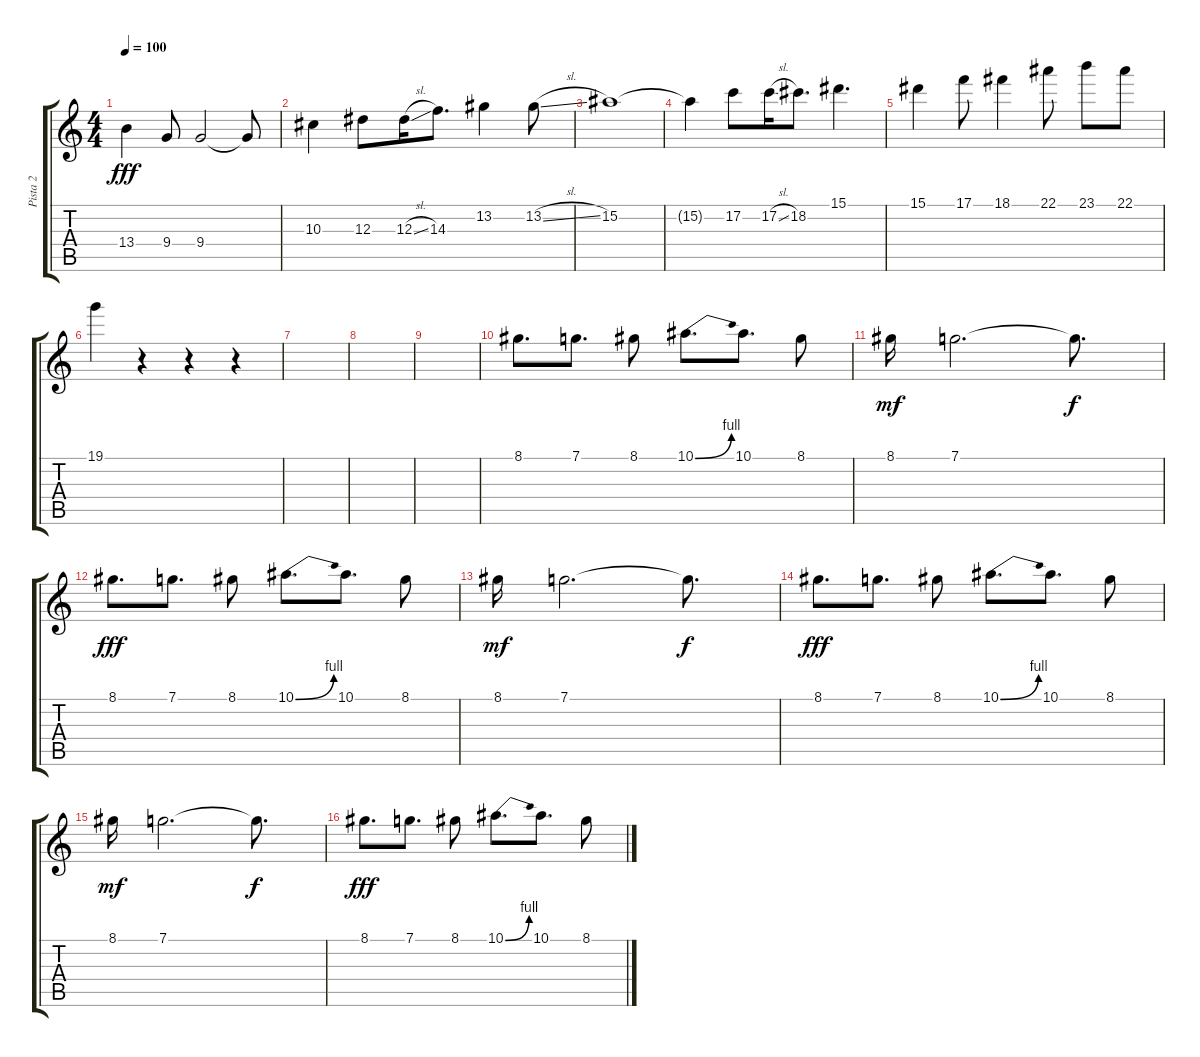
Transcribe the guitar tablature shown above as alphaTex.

\track ("Pista 2" "Pista 2") {instrument overdrivenguitar}
\staff {score tabs}
\tuning (C4 G3 Eb3 Bb2 F2 C2) {hide}
\ts (4 4)
\tempo 100
\clef g2
\ks c
13.4.4{dy fff} 9.4.8 9.4.2 9.4{t}.8 |
10.3.4 12.3.8 12.3{sl}.16 14.3.8{d} 13.2.4 13.2{sl}.8 |
15.2.1 |
15.2{t}.4 17.2.8 17.2{sl}.16 18.2.8{d} 15.1.4{d} |
15.1.4 17.1.8 18.1.4 22.1.8 23.1.8 22.1.8 |
19.1.4 r.4 r.4 r.4 |
|
|
|
8.1.8{d} 7.1.8{d} 8.1.8 10.1{be (bend 0 0 60 4)}.8{d} 10.1.8{d} 8.1.8 |
8.1.16{dy mf} 7.1.2{d} 7.1{t}.8{d dy f} |
8.1.8{d dy fff} 7.1.8{d} 8.1.8 10.1{be (bend 0 0 60 4)}.8{d} 10.1.8{d} 8.1.8 |
8.1.16{dy mf} 7.1.2{d} 7.1{t}.8{d dy f} |
8.1.8{d dy fff} 7.1.8{d} 8.1.8 10.1{be (bend 0 0 60 4)}.8{d} 10.1.8{d} 8.1.8 |
8.1.16{dy mf} 7.1.2{d} 7.1{t}.8{d dy f} |
8.1.8{d dy fff} 7.1.8{d} 8.1.8 10.1{be (bend 0 0 60 4)}.8{d} 10.1.8{d} 8.1.8
